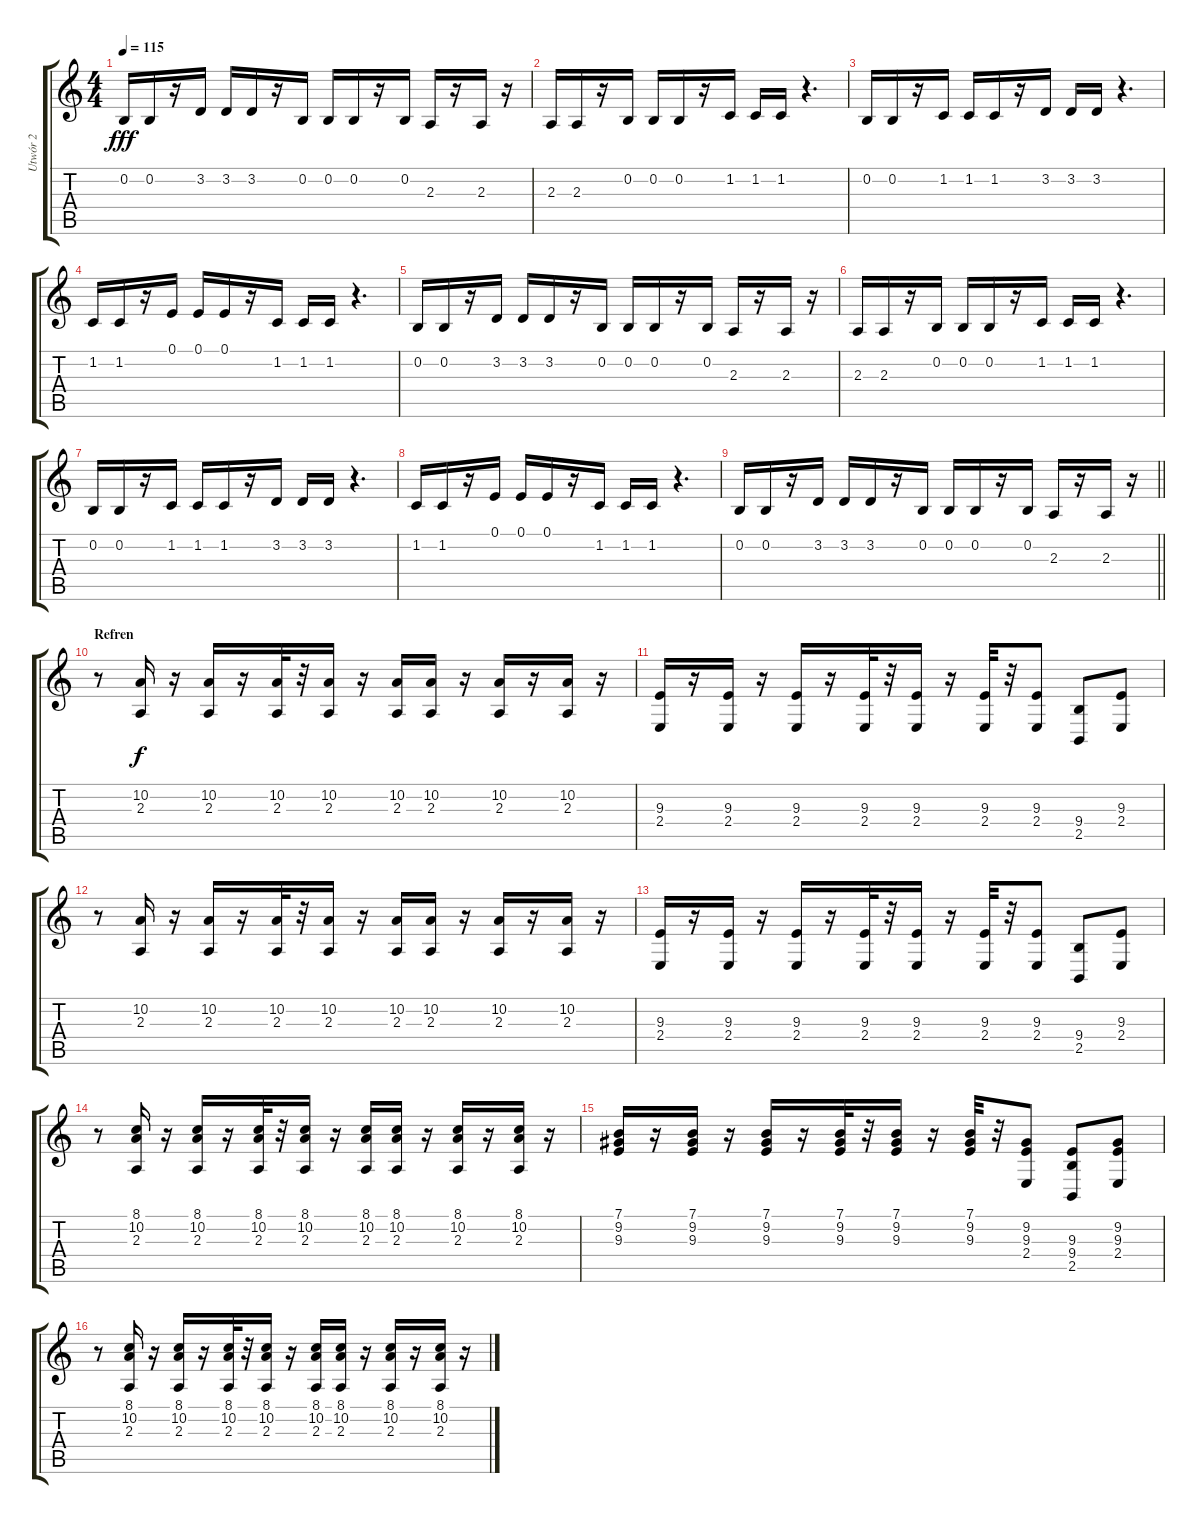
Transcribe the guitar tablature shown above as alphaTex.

\track ("Utwór 2" "Utwór 2") {instrument brasssection}
\staff {score tabs}
\tuning (E4 B3 G3 D3 A2 E2) {hide}
\ts (4 4)
\tempo 115
\clef g2
\ks c
0.2.16{dy fff} 0.2.16 r.16 3.2.16 3.2.16 3.2.16 r.16 0.2.16 0.2.16 0.2.16 r.16 0.2.16 2.3.16 r.16 2.3.16 r.16 |
2.3.16 2.3.16 r.16 0.2.16 0.2.16 0.2.16 r.16 1.2.16 1.2.16 1.2.16 r.4{d} |
0.2.16 0.2.16 r.16 1.2.16 1.2.16 1.2.16 r.16 3.2.16 3.2.16 3.2.16 r.4{d} |
1.2.16 1.2.16 r.16 0.1.16 0.1.16 0.1.16 r.16 1.2.16 1.2.16 1.2.16 r.4{d} |
0.2.16 0.2.16 r.16 3.2.16 3.2.16 3.2.16 r.16 0.2.16 0.2.16 0.2.16 r.16 0.2.16 2.3.16 r.16 2.3.16 r.16 |
2.3.16 2.3.16 r.16 0.2.16 0.2.16 0.2.16 r.16 1.2.16 1.2.16 1.2.16 r.4{d} |
0.2.16 0.2.16 r.16 1.2.16 1.2.16 1.2.16 r.16 3.2.16 3.2.16 3.2.16 r.4{d} |
1.2.16 1.2.16 r.16 0.1.16 0.1.16 0.1.16 r.16 1.2.16 1.2.16 1.2.16 r.4{d} |
\barLineRight lightlight
0.2.16 0.2.16 r.16 3.2.16 3.2.16 3.2.16 r.16 0.2.16 0.2.16 0.2.16 r.16 0.2.16 2.3.16 r.16 2.3.16 r.16 |
\section ("" "Refren")
r.8 (10.2 2.3).16{dy f} r.16 (10.2 2.3).16 r.16 (10.2 2.3).32 r.32 (10.2 2.3).16 r.16 (10.2 2.3).16 (10.2 2.3).16 r.16 (10.2 2.3).16 r.16 (10.2 2.3).16 r.16 |
(9.3 2.4).16 r.16 (9.3 2.4).16 r.16 (9.3 2.4).16 r.16 (9.3 2.4).32 r.32 (9.3 2.4).16 r.16 (9.3 2.4).32 r.32 (9.3 2.4).8 (9.4 2.5).8 (9.3 2.4).8 |
r.8 (10.2 2.3).16 r.16 (10.2 2.3).16 r.16 (10.2 2.3).32 r.32 (10.2 2.3).16 r.16 (10.2 2.3).16 (10.2 2.3).16 r.16 (10.2 2.3).16 r.16 (10.2 2.3).16 r.16 |
(9.3 2.4).16 r.16 (9.3 2.4).16 r.16 (9.3 2.4).16 r.16 (9.3 2.4).32 r.32 (9.3 2.4).16 r.16 (9.3 2.4).32 r.32 (9.3 2.4).8 (9.4 2.5).8 (9.3 2.4).8 |
r.8 (8.1 10.2 2.3).16 r.16 (8.1 10.2 2.3).16 r.16 (8.1 10.2 2.3).32 r.32 (8.1 10.2 2.3).16 r.16 (8.1 10.2 2.3).16 (8.1 10.2 2.3).16 r.16 (8.1 10.2 2.3).16 r.16 (8.1 10.2 2.3).16 r.16 |
(7.1 9.2 9.3).16 r.16 (7.1 9.2 9.3).16 r.16 (7.1 9.2 9.3).16 r.16 (7.1 9.2 9.3).32 r.32 (7.1 9.2 9.3).16 r.16 (7.1 9.2 9.3).32 r.32 (9.2 9.3 2.4).8 (9.3 9.4 2.5).8 (9.2 9.3 2.4).8 |
r.8 (8.1 10.2 2.3).16 r.16 (8.1 10.2 2.3).16 r.16 (8.1 10.2 2.3).32 r.32 (8.1 10.2 2.3).16 r.16 (8.1 10.2 2.3).16 (8.1 10.2 2.3).16 r.16 (8.1 10.2 2.3).16 r.16 (8.1 10.2 2.3).16 r.16
